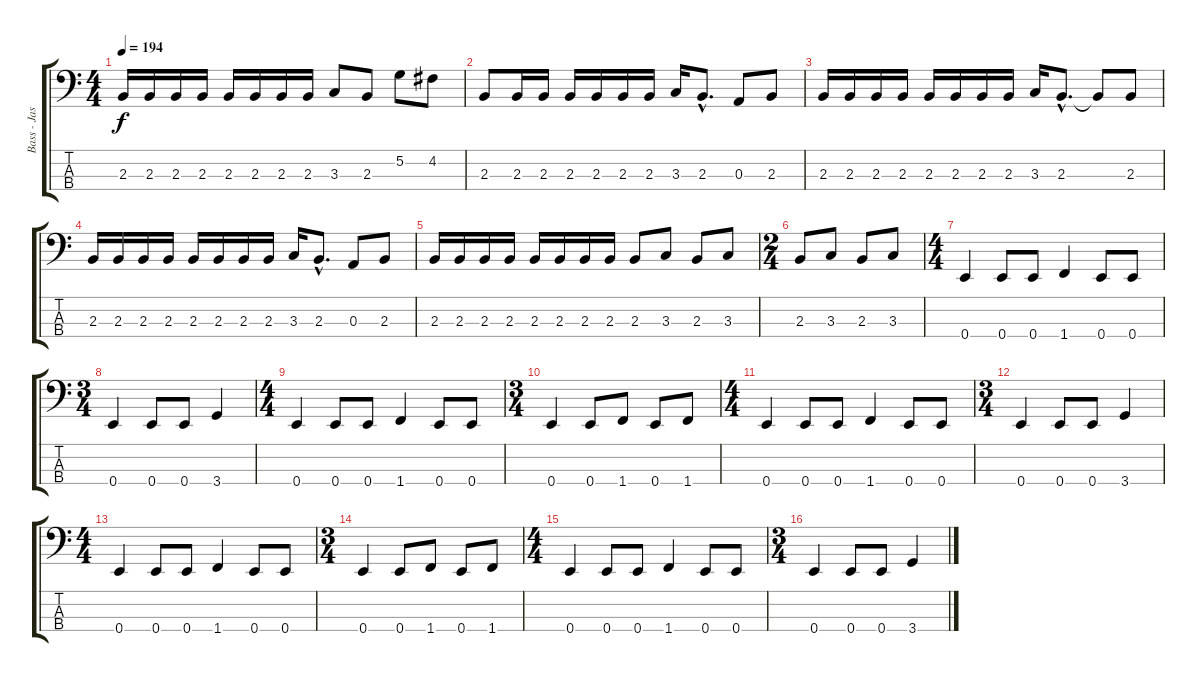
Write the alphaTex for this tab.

\track ("Bass - Jason" "Bass - Jas") {instrument electricbasspick}
\staff {score tabs}
\tuning (G2 D2 A1 E1) {hide}
\ts (4 4)
\tempo 194
\clef f4
\ks c
2.3.16{dy f} 2.3.16 2.3.16 2.3.16 2.3.16 2.3.16 2.3.16 2.3.16 3.3.8 2.3.8 5.2.8 4.2.8 |
2.3.8 2.3.16 2.3.16 2.3.16 2.3.16 2.3.16 2.3.16 3.3.16 2.3{hac}.8{d} 0.3.8 2.3.8 |
2.3.16 2.3.16 2.3.16 2.3.16 2.3.16 2.3.16 2.3.16 2.3.16 3.3.16 2.3{hac}.8{d} 2.3{t}.8 2.3.8 |
2.3.16 2.3.16 2.3.16 2.3.16 2.3.16 2.3.16 2.3.16 2.3.16 3.3.16 2.3{hac}.8{d} 0.3.8 2.3.8 |
2.3.16 2.3.16 2.3.16 2.3.16 2.3.16 2.3.16 2.3.16 2.3.16 2.3.8 3.3.8 2.3.8 3.3.8 |
\ts (2 4)
2.3.8 3.3.8 2.3.8 3.3.8 |
\ts (4 4)
0.4.4 0.4.8 0.4.8 1.4.4 0.4.8 0.4.8 |
\ts (3 4)
0.4.4 0.4.8 0.4.8 3.4.4 |
\ts (4 4)
0.4.4 0.4.8 0.4.8 1.4.4 0.4.8 0.4.8 |
\ts (3 4)
0.4.4 0.4.8 1.4.8 0.4.8 1.4.8 |
\ts (4 4)
0.4.4 0.4.8 0.4.8 1.4.4 0.4.8 0.4.8 |
\ts (3 4)
0.4.4 0.4.8 0.4.8 3.4.4 |
\ts (4 4)
0.4.4 0.4.8 0.4.8 1.4.4 0.4.8 0.4.8 |
\ts (3 4)
0.4.4 0.4.8 1.4.8 0.4.8 1.4.8 |
\ts (4 4)
0.4.4 0.4.8 0.4.8 1.4.4 0.4.8 0.4.8 |
\ts (3 4)
0.4.4 0.4.8 0.4.8 3.4.4
